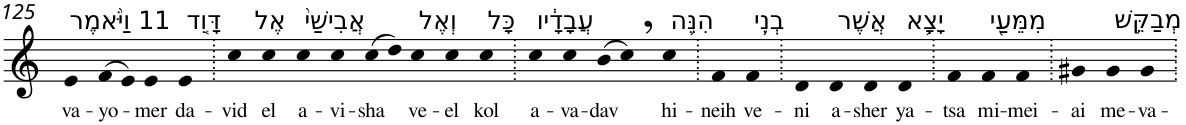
**kern	**text
*part1	*part1
*staff1	*staff1
*I"Piano	*
*I'Pno	*
!!LO:PB:g=z
*clefG2	*
*k[]	*
=125	=125
!LO:TX:a:t=11 וַיֹּ֨אמֶר	!
!	!LO:LY:b
4e	va-
!	!LO:LY:b
(>8f	-yo-
8e)	.
!	!LO:LY:b
4e	-mer
!LO:TX:a:t=דָּוִ֤ד	!
!	!LO:LY:b
4e	da-
=126.	=126.
!	!LO:LY:b
4cc	-vid
!LO:TX:a:t=אֶל	!
!	!LO:LY:b
4cc	el
!LO:TX:a:t=אֲבִישַׁי֙	!
!	!LO:LY:b
4cc	a-
!	!LO:LY:b
4cc	-vi-
!	!LO:LY:b
(>8cc	-sha
8dd)	.
!LO:TX:a:t=וְאֶל	!
!	!LO:LY:b
4cc	ve-
!	!LO:LY:b
4cc	-el
!LO:TX:a:t=כָּל	!
!	!LO:LY:b
4cc	kol
=127.	=127.
!LO:TX:a:t=עֲבָדָ֔יו	!
!	!LO:LY:b
4cc	a-
!	!LO:LY:b
4cc	-va-
!	!LO:LY:b
(>8b	-dav
8cc,)	.
!LO:TX:a:t=הִנֵּ֥ה	!
!	!LO:LY:b
4cc	hi-
=128.	=128.
!	!LO:LY:b
4f	-neih
!LO:TX:a:t=בְנִ֛י	!
!	!LO:LY:b
4f	ve-
=129.	=129.
!	!LO:LY:b
4d	-ni
!LO:TX:a:t=אֲשֶׁר	!
!	!LO:LY:b
4d	a-
!	!LO:LY:b
4d	-sher
!LO:TX:a:t=יָצָ֥א	!
!	!LO:LY:b
4d	ya-
=130.	=130.
!	!LO:LY:b
4f	-tsa
!LO:TX:a:t=מִמֵּעַ֖י	!
!	!LO:LY:b
4f	mi-
!	!LO:LY:b
4f	-mei-
=131.	=131.
!	!LO:LY:b
4g#X	-ai
!LO:TX:a:t=מְבַקֵּ֣שׁ	!
!	!LO:LY:b
4g#	me-
!	!LO:LY:b
4g#	-va-
=.	=.
*-	*-
